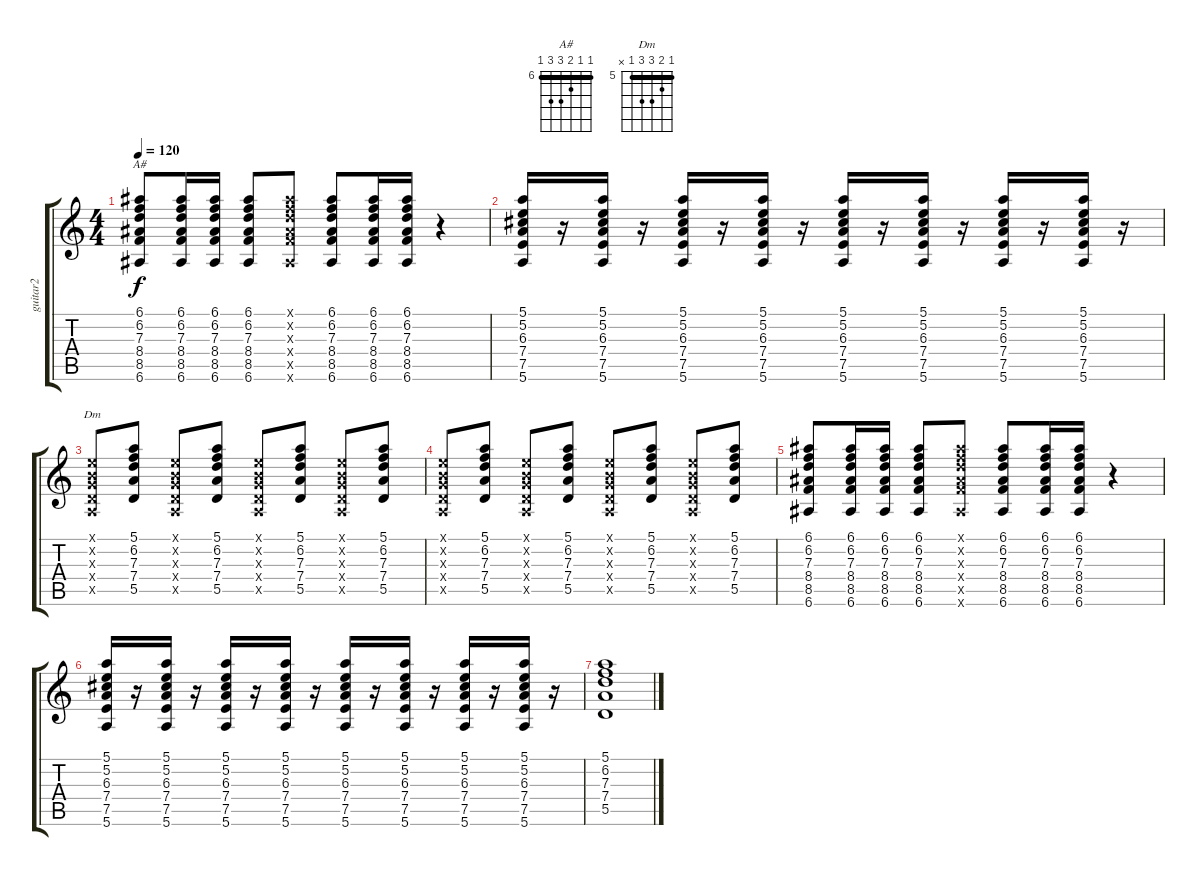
\track ("guitar2" "guitar2") {instrument acousticguitarsteel}
\staff {score tabs}
\tuning (E4 B3 G3 D3 A2 E2) {hide}
\chord ("A#" 6 6 7 8 8 6) {firstfret 6 barre 6}
\chord ("Dm" 5 6 7 7 5 x) {firstfret 5 barre 5}
\ts (4 4)
\tempo 120
\clef g2
\ks c
(6.1 6.2 7.3 8.4 8.5 6.6).8{ch "A#" dy f} (6.1 6.2 7.3 8.4 8.5 6.6).16 (6.1 6.2 7.3 8.4 8.5 6.6).16 (6.1 6.2 7.3 8.4 8.5 6.6).8 (6.1{x} 6.2{x} 7.3{x} 8.4{x} 8.5{x} 6.6{x}).8 (6.1 6.2 7.3 8.4 8.5 6.6).8 (6.1 6.2 7.3 8.4 8.5 6.6).16 (6.1 6.2 7.3 8.4 8.5 6.6).16 r.4 |
(5.1 5.2 6.3 7.4 7.5 5.6).16 r.16 (5.1 5.2 6.3 7.4 7.5 5.6).16 r.16 (5.1 5.2 6.3 7.4 7.5 5.6).16 r.16 (5.1 5.2 6.3 7.4 7.5 5.6).16 r.16 (5.1 5.2 6.3 7.4 7.5 5.6).16 r.16 (5.1 5.2 6.3 7.4 7.5 5.6).16 r.16 (5.1 5.2 6.3 7.4 7.5 5.6).16 r.16 (5.1 5.2 6.3 7.4 7.5 5.6).16 r.16 |
(0.1{x} 0.2{x} 0.3{x} 0.4{x} 0.5{x}).8{ch "Dm"} (5.1 6.2 7.3 7.4 5.5).8 (0.1{x} 0.2{x} 0.3{x} 0.4{x} 0.5{x}).8 (5.1 6.2 7.3 7.4 5.5).8 (0.1{x} 0.2{x} 0.3{x} 0.4{x} 0.5{x}).8 (5.1 6.2 7.3 7.4 5.5).8 (0.1{x} 0.2{x} 0.3{x} 0.4{x} 0.5{x}).8 (5.1 6.2 7.3 7.4 5.5).8 |
(0.1{x} 0.2{x} 0.3{x} 0.4{x} 0.5{x}).8 (5.1 6.2 7.3 7.4 5.5).8 (0.1{x} 0.2{x} 0.3{x} 0.4{x} 0.5{x}).8 (5.1 6.2 7.3 7.4 5.5).8 (0.1{x} 0.2{x} 0.3{x} 0.4{x} 0.5{x}).8 (5.1 6.2 7.3 7.4 5.5).8 (0.1{x} 0.2{x} 0.3{x} 0.4{x} 0.5{x}).8 (5.1 6.2 7.3 7.4 5.5).8 |
(6.1 6.2 7.3 8.4 8.5 6.6).8 (6.1 6.2 7.3 8.4 8.5 6.6).16 (6.1 6.2 7.3 8.4 8.5 6.6).16 (6.1 6.2 7.3 8.4 8.5 6.6).8 (6.1{x} 6.2{x} 7.3{x} 8.4{x} 8.5{x} 6.6{x}).8 (6.1 6.2 7.3 8.4 8.5 6.6).8 (6.1 6.2 7.3 8.4 8.5 6.6).16 (6.1 6.2 7.3 8.4 8.5 6.6).16 r.4 |
(5.1 5.2 6.3 7.4 7.5 5.6).16 r.16 (5.1 5.2 6.3 7.4 7.5 5.6).16 r.16 (5.1 5.2 6.3 7.4 7.5 5.6).16 r.16 (5.1 5.2 6.3 7.4 7.5 5.6).16 r.16 (5.1 5.2 6.3 7.4 7.5 5.6).16 r.16 (5.1 5.2 6.3 7.4 7.5 5.6).16 r.16 (5.1 5.2 6.3 7.4 7.5 5.6).16 r.16 (5.1 5.2 6.3 7.4 7.5 5.6).16 r.16 |
(5.1 6.2 7.3 7.4 5.5).1
